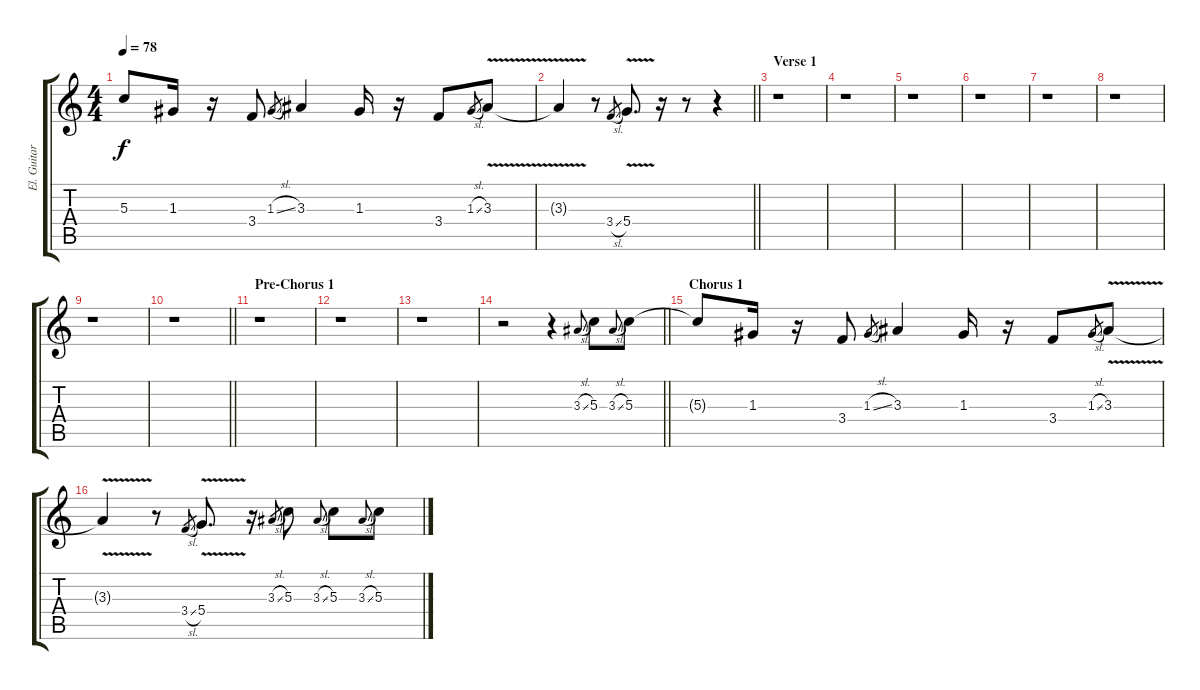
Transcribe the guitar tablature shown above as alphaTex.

\track ("El. Guitar" "El. Guitar") {instrument overdrivenguitar}
\staff {score tabs}
\tuning (E4 B3 G3 D3 A2 E2) {hide}
\ts (4 4)
\tempo 78
\clef g2
\ks c
5.3{t}.8{dy f} 1.3.16 r.16 3.4.8 1.3{sl}.8{gr} 3.3.4 1.3.16 r.16 3.4.8 1.3{sl}.8{gr} 3.3{v}.8 |
\barLineRight lightlight
3.3{t}.4 r.8 3.4{sl}.8{gr} 5.4{v}.8{d} r.16 r.8 r.4 |
\section ("" "Verse 1")
r.1 |
r.1 |
r.1 |
r.1 |
r.1 |
r.1 |
r.1 |
\barLineRight lightlight
r.1 |
\section ("" "Pre-Chorus 1")
r.1 |
r.1 |
r.1 |
\barLineRight lightlight
r.2 r.4 3.3{sl}.8{gr onbeat} 5.3.8 3.3{sl}.8{gr onbeat} 5.3.8 |
\section ("" "Chorus 1")
5.3{t}.8 1.3.16 r.16 3.4.8 1.3{sl}.8{gr} 3.3.4 1.3.16 r.16 3.4.8 1.3{sl}.8{gr} 3.3{v}.8 |
3.3{t}.4 r.8 3.4{sl}.8{gr} 5.4{v}.8{d} r.16 3.3{sl}.8{gr} 5.3.8 3.3{sl}.8{gr onbeat} 5.3.8 3.3{sl}.8{gr onbeat} 5.3.8
